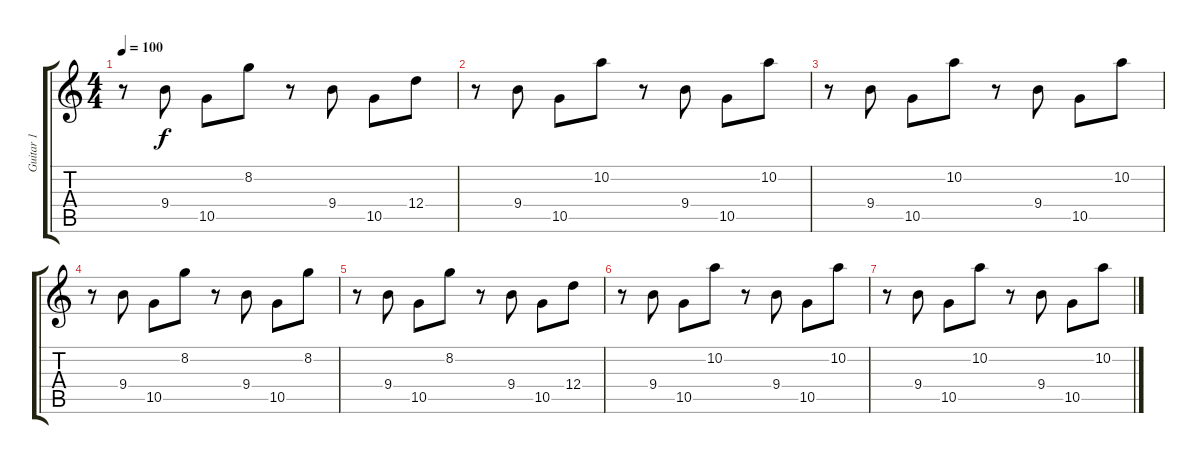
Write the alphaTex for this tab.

\track ("Guitar 1" "Guitar 1") {instrument acousticguitarsteel}
\staff {score tabs}
\tuning (E4 B3 G3 D3 A2 E2) {hide}
\ts (4 4)
\tempo 100
\clef g2
\ks c
r.8{dy f} 9.4.8 10.5.8 8.2.8 r.8 9.4.8 10.5.8 12.4.8 |
r.8 9.4.8 10.5.8 10.2.8 r.8 9.4.8 10.5.8 10.2.8 |
r.8 9.4.8 10.5.8 10.2.8 r.8 9.4.8 10.5.8 10.2.8 |
r.8 9.4.8 10.5.8 8.2.8 r.8 9.4.8 10.5.8 8.2.8 |
r.8 9.4.8 10.5.8 8.2.8 r.8 9.4.8 10.5.8 12.4.8 |
r.8 9.4.8 10.5.8 10.2.8 r.8 9.4.8 10.5.8 10.2.8 |
r.8 9.4.8 10.5.8 10.2.8 r.8 9.4.8 10.5.8 10.2.8
